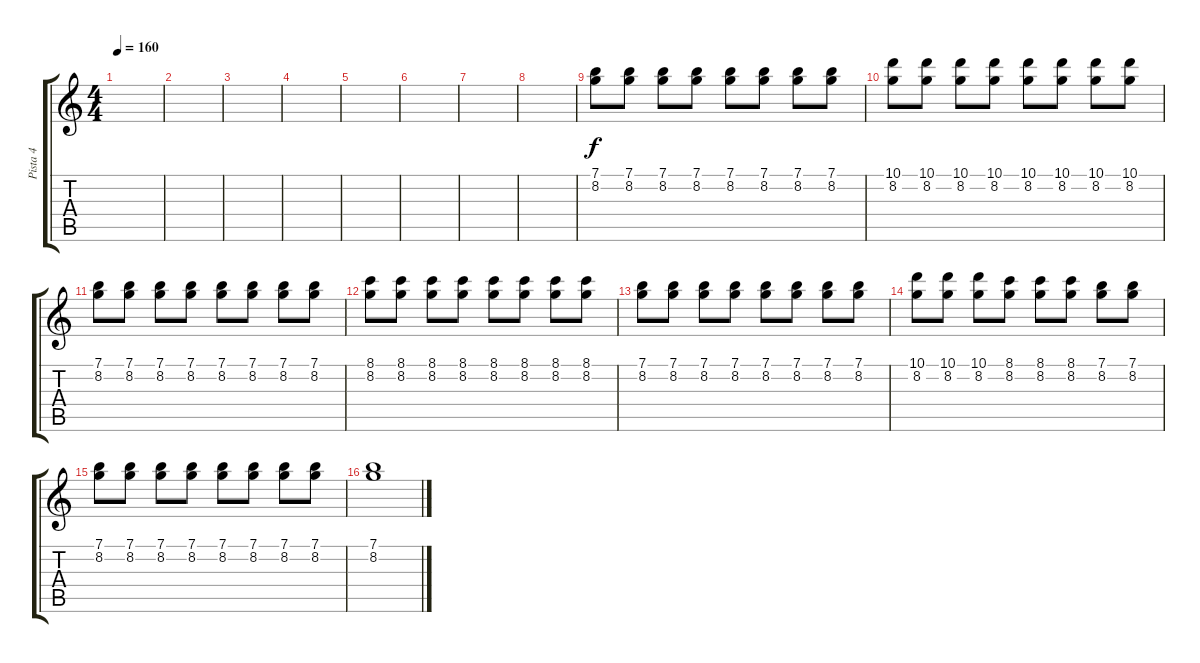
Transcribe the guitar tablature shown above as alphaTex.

\track ("Pista 4" "Pista 4") {instrument distortionguitar}
\staff {score tabs}
\tuning (E4 B3 G3 D3 A2 E2) {hide}
\ts (4 4)
\tempo 160
\clef g2
\ks c
|
|
|
|
|
|
|
|
(7.1 8.2).8{volume 8 balance 0} (7.1 8.2).8 (7.1 8.2).8 (7.1 8.2).8 (7.1 8.2).8 (7.1 8.2).8 (7.1 8.2).8 (7.1 8.2).8 |
(10.1 8.2).8 (10.1 8.2).8 (10.1 8.2).8 (10.1 8.2).8 (10.1 8.2).8 (10.1 8.2).8 (10.1 8.2).8 (10.1 8.2).8 |
(7.1 8.2).8 (7.1 8.2).8 (7.1 8.2).8 (7.1 8.2).8 (7.1 8.2).8 (7.1 8.2).8 (7.1 8.2).8 (7.1 8.2).8 |
(8.1 8.2).8 (8.1 8.2).8 (8.1 8.2).8 (8.1 8.2).8 (8.1 8.2).8 (8.1 8.2).8 (8.1 8.2).8 (8.1 8.2).8 |
(7.1 8.2).8 (7.1 8.2).8 (7.1 8.2).8 (7.1 8.2).8 (7.1 8.2).8 (7.1 8.2).8 (7.1 8.2).8 (7.1 8.2).8 |
(10.1 8.2).8 (10.1 8.2).8 (10.1 8.2).8 (8.1 8.2).8 (8.1 8.2).8 (8.1 8.2).8 (7.1 8.2).8 (7.1 8.2).8 |
(7.1 8.2).8 (7.1 8.2).8 (7.1 8.2).8 (7.1 8.2).8 (7.1 8.2).8 (7.1 8.2).8 (7.1 8.2).8 (7.1 8.2).8 |
(7.1 8.2).1
